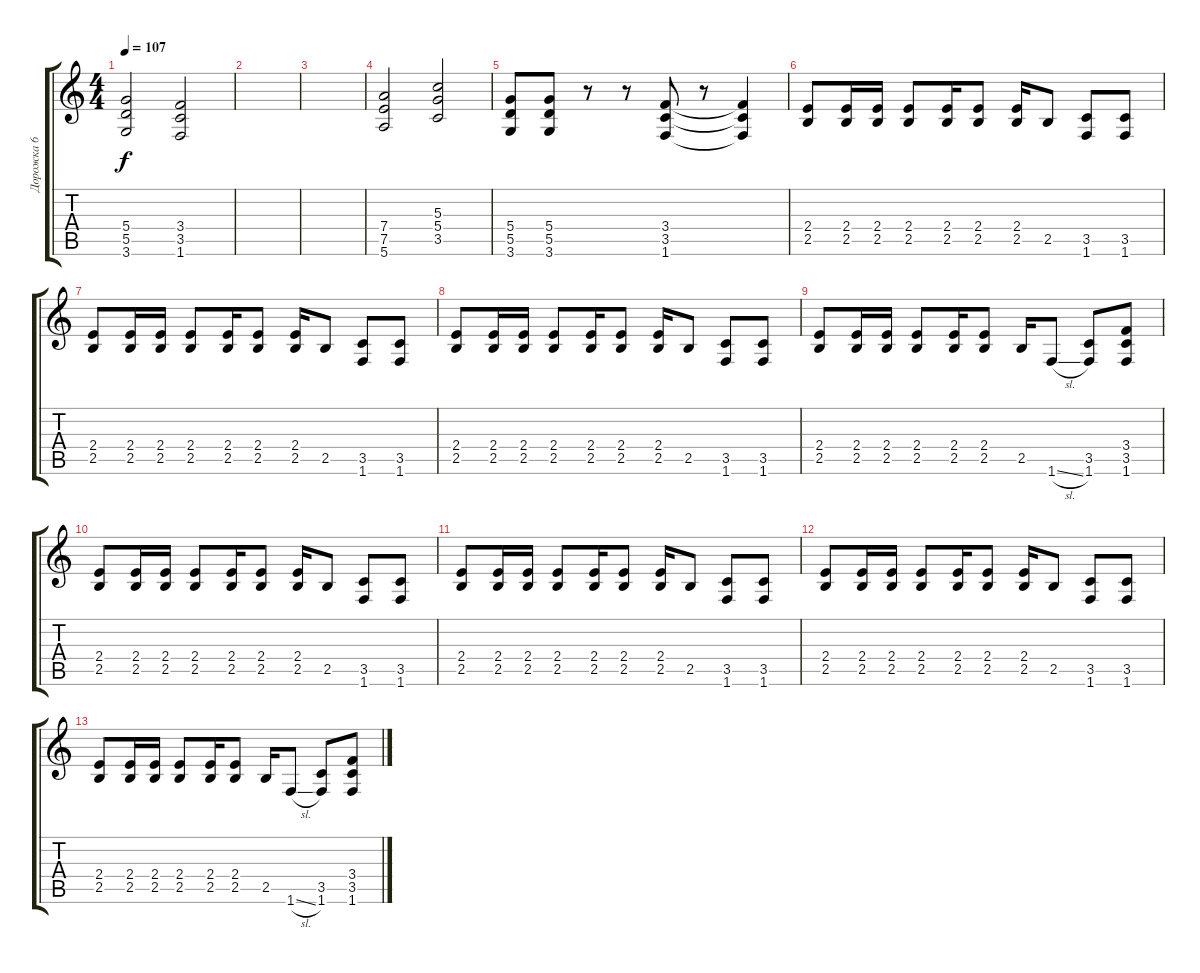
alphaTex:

\track ("Дорожка 6" "Дорожка 6") {instrument overdrivenguitar}
\staff {score tabs}
\tuning (E4 B3 G3 D3 A2 E2) {hide}
\ts (4 4)
\tempo 107
\clef g2
\ks c
(5.4 5.5 3.6).2{dy f} (3.4 3.5 1.6).2 |
|
|
(7.4 7.5 5.6).2 (5.3 5.4 3.5).2 |
(5.4 5.5 3.6).8 (5.4 5.5 3.6).8 r.8 r.8 (3.4 3.5 1.6).8 r.8 (3.4{t} 3.5{t} 1.6{t}).4 |
(2.4 2.5).8 (2.4 2.5).16 (2.4 2.5).16 (2.4 2.5).8 (2.4 2.5).16 (2.4 2.5).8 (2.4 2.5).16 2.5.8 (3.5 1.6).8 (3.5 1.6).8 |
(2.4 2.5).8 (2.4 2.5).16 (2.4 2.5).16 (2.4 2.5).8 (2.4 2.5).16 (2.4 2.5).8 (2.4 2.5).16 2.5.8 (3.5 1.6).8 (3.5 1.6).8 |
(2.4 2.5).8 (2.4 2.5).16 (2.4 2.5).16 (2.4 2.5).8 (2.4 2.5).16 (2.4 2.5).8 (2.4 2.5).16 2.5.8 (3.5 1.6).8 (3.5 1.6).8 |
(2.4 2.5).8 (2.4 2.5).16 (2.4 2.5).16 (2.4 2.5).8 (2.4 2.5).16 (2.4 2.5).8 2.5.16 1.6{sl}.8 (3.5 1.6).8 (3.4 3.5 1.6).8 |
(2.4 2.5).8 (2.4 2.5).16 (2.4 2.5).16 (2.4 2.5).8 (2.4 2.5).16 (2.4 2.5).8 (2.4 2.5).16 2.5.8 (3.5 1.6).8 (3.5 1.6).8 |
(2.4 2.5).8 (2.4 2.5).16 (2.4 2.5).16 (2.4 2.5).8 (2.4 2.5).16 (2.4 2.5).8 (2.4 2.5).16 2.5.8 (3.5 1.6).8 (3.5 1.6).8 |
(2.4 2.5).8 (2.4 2.5).16 (2.4 2.5).16 (2.4 2.5).8 (2.4 2.5).16 (2.4 2.5).8 (2.4 2.5).16 2.5.8 (3.5 1.6).8 (3.5 1.6).8 |
(2.4 2.5).8 (2.4 2.5).16 (2.4 2.5).16 (2.4 2.5).8 (2.4 2.5).16 (2.4 2.5).8 2.5.16 1.6{sl}.8 (3.5 1.6).8 (3.4 3.5 1.6).8
